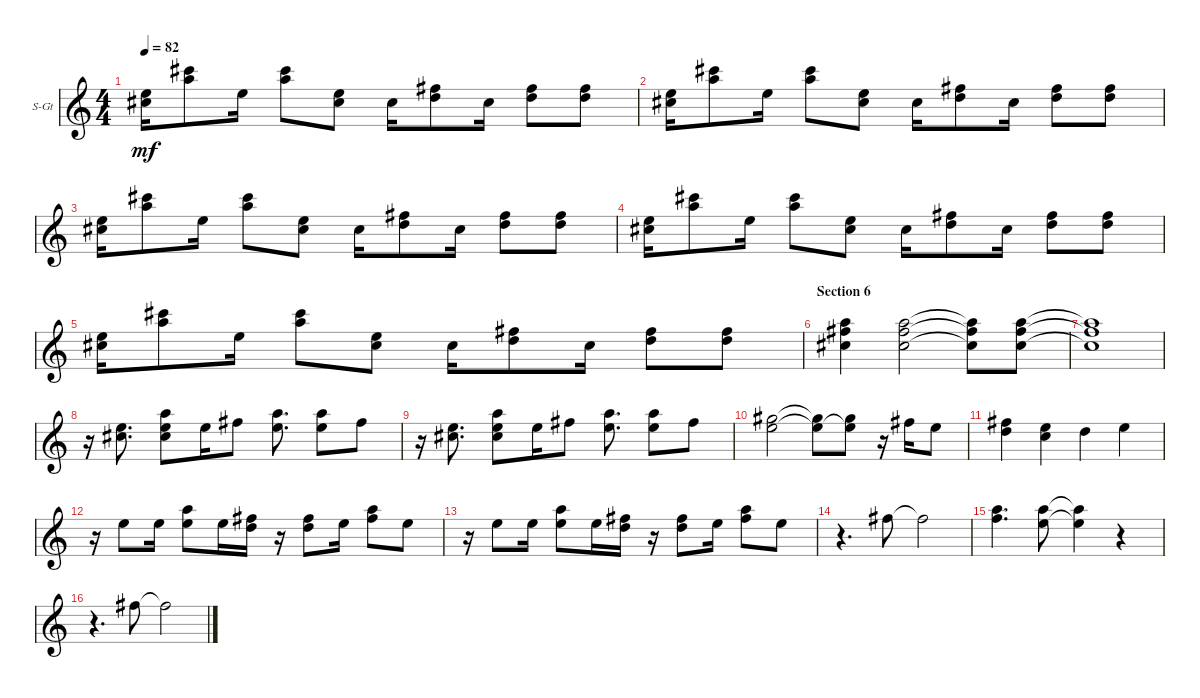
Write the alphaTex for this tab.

\bracketExtendMode groupsimilarinstruments
\firstSystemTrackNameOrientation horizontal
\otherSystemsTrackNameOrientation horizontal
\track ("keys" "S-Gt") {instrument electricpiano1}
\staff {score}
\tuning (E4 B3 G3 D3 A2 E2)
\displaytranspose 12
\ts (4 4)
\tempo 82
\clef g2
\ks aminor
(5.2 6.3).16{dy mf} (9.1 10.2).8 0.1.16 (9.1 10.2).8 (0.1 2.2).8 2.2.16 (2.1 3.2).8 2.2.16 (2.1 3.2).8 (2.1 3.2).8 |
(5.2 6.3).16 (9.1 10.2).8 0.1.16 (9.1 10.2).8 (0.1 2.2).8 2.2.16 (2.1 3.2).8 2.2.16 (2.1 3.2).8 (2.1 3.2).8 |
(5.2 6.3).16 (9.1 10.2).8 0.1.16 (9.1 10.2).8 (0.1 2.2).8 2.2.16 (2.1 3.2).8 2.2.16 (2.1 3.2).8 (2.1 3.2).8 |
(5.2 6.3).16 (9.1 10.2).8 0.1.16 (9.1 10.2).8 (0.1 2.2).8 2.2.16 (2.1 3.2).8 2.2.16 (2.1 3.2).8 (2.1 3.2).8 |
(5.2 6.3).16 (9.1 10.2).8 0.1.16 (9.1 10.2).8 (0.1 2.2).8 2.2.16 (2.1 3.2).8 2.2.16 (2.1 3.2).8 (2.1 3.2).8 |
\section ("" "Section 6")
(5.1 7.2 6.3).4 (5.1 7.2 6.3).2 (5.1{t} 7.2{t} 6.3{t}).8 (5.1 7.2 6.3).8 |
(5.1{t} 7.2{t} 6.3{t}).1 |
r.16 (5.2 6.3).8{d} (5.1 5.2 6.3).8 5.2.16 7.2.8 (5.1 5.2).8{d} (5.1 5.2).8 2.1.8 |
r.16 (5.2 6.3).8{d} (5.1 5.2 6.3).8 5.2.16 7.2.8 (5.1 5.2).8{d} (5.1 5.2).8 2.1.8 |
(4.1 5.2).2 (4.1{t} 5.2{t}).8 (4.1 5.2{t}).8 r.16 2.1.16 0.1.8 |
(2.1 3.2).4 (0.1 1.2).4 3.2.4 0.1.4 |
r.16 0.1.8 0.1.16 (0.1 10.2).8 0.1.16 (2.1 3.2).16 r.16 (2.1 3.2).8 0.1.16 (5.1 7.2).8 0.1.8 |
r.16 0.1.8 0.1.16 (0.1 10.2).8 0.1.16 (2.1 3.2).16 r.16 (2.1 3.2).8 0.1.16 (5.1 7.2).8 0.1.8 |
r.4{d} 2.1.8 2.1{t}.2 |
(5.1 6.2).4{d} (5.1 5.2).8 (5.1{t} 5.2{t}).4 r.4 |
r.4{d} 2.1.8 2.1{t}.2
